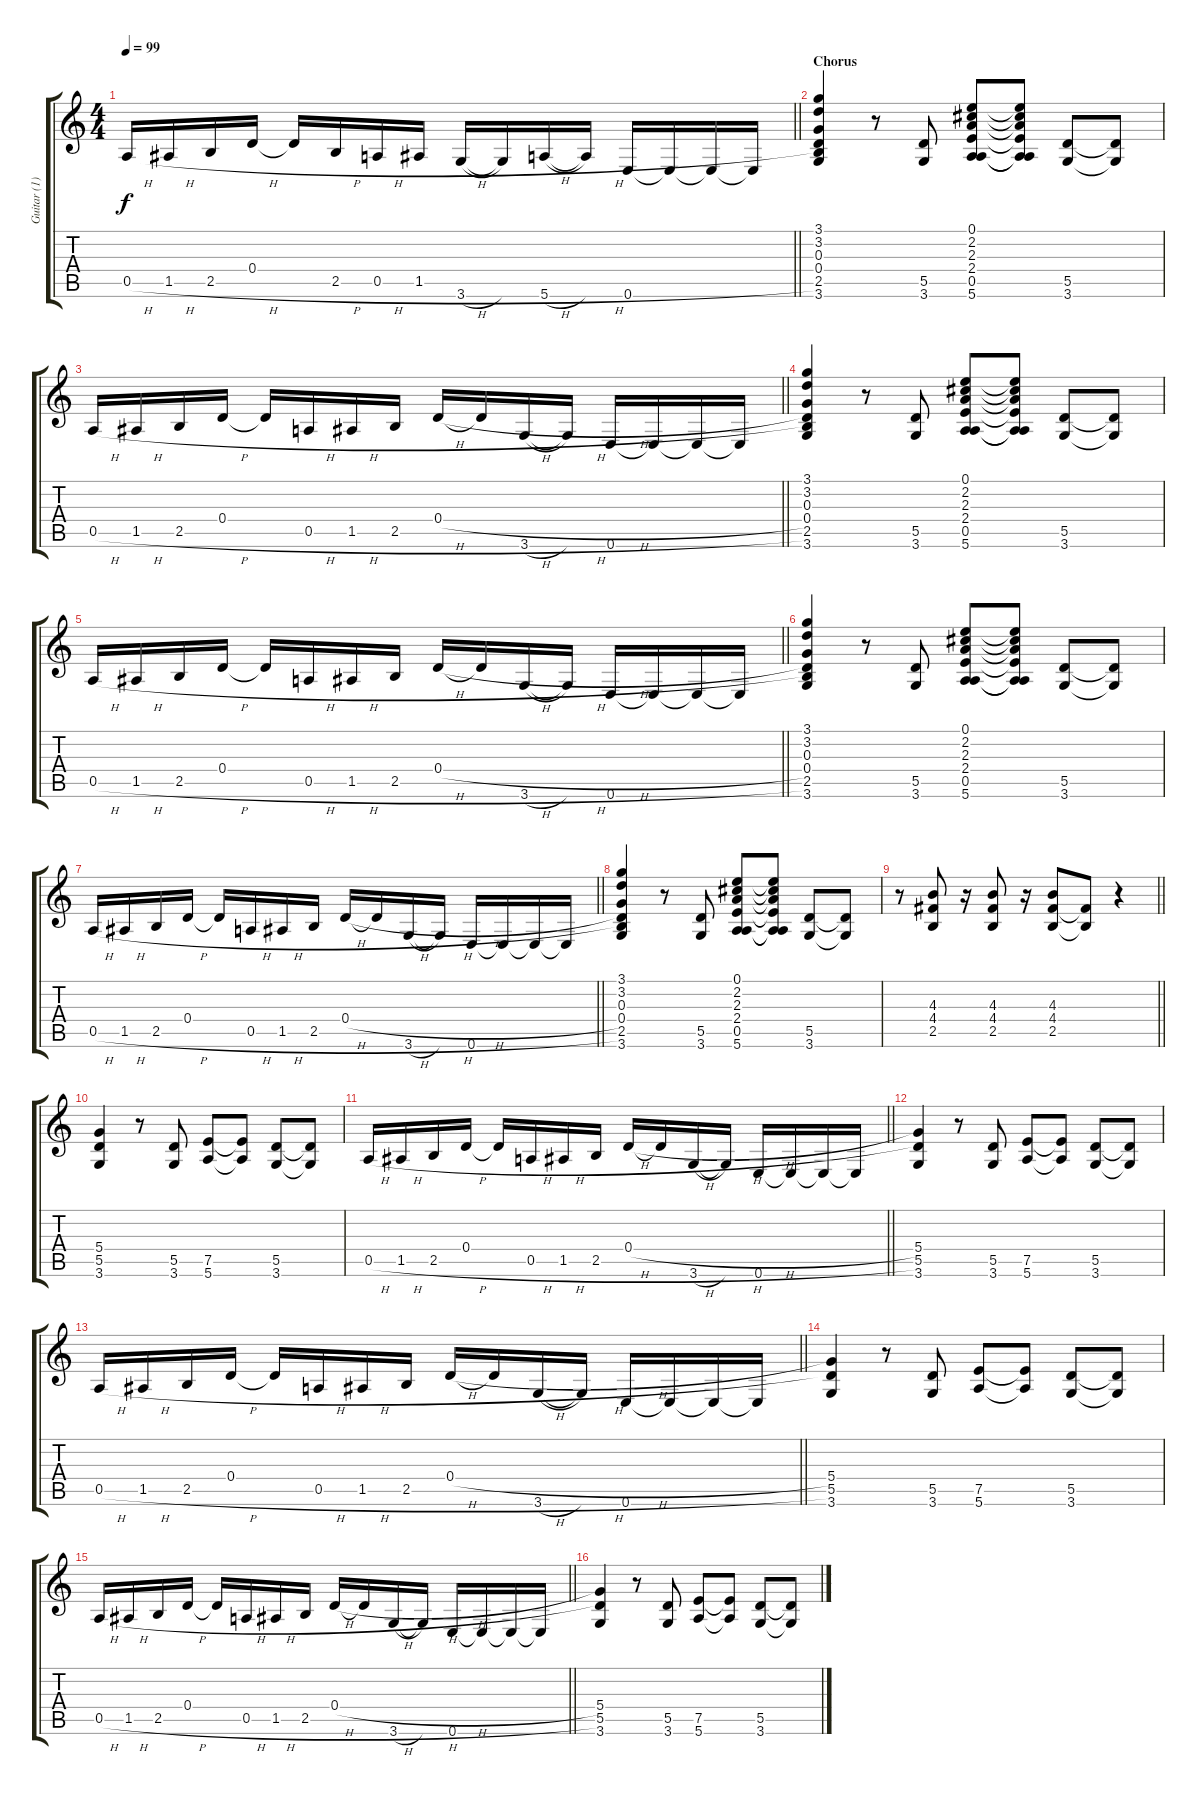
\track ("Guitar (1)" "Guitar (1)") {instrument acousticguitarsteel}
\staff {score tabs}
\tuning (E4 B3 G3 D3 A2 E2) {hide}
\ts (4 4)
\tempo 99
\clef g2
\barLineRight lightlight
\ks c
0.5{h}.16{dy f} 1.5{h}.16 2.5{h}.16 0.4.16 0.4{t}.16 2.5{h}.16 0.5{h}.16 1.5{h}.16 3.6{h}.16 3.6{t}.16 5.6{h}.16 5.6{t}.16 0.6.16 0.6{t}.16 0.6{t}.16 0.6{t}.16 |
\section ("" "Chorus")
(3.1 3.2 0.3 0.4 2.5 3.6).4 r.8 (5.5 3.6).8 (0.1 2.2 2.3 2.4 0.5 5.6).8 (0.1{t} 2.2{t} 2.3{t} 2.4{t} 0.5{t} 5.6{t}).8 (5.5 3.6).8 (5.5{t} 3.6{t}).8 |
\barLineRight lightlight
0.5{h}.16 1.5{h}.16 2.5{h}.16 0.4.16 0.4{t}.16 0.5{h}.16 1.5{h}.16 2.5{h}.16 0.4{h}.16 0.4{h t}.16 3.6{h}.16 3.6{t}.16 0.6.16 0.6{t}.16 0.6{t}.16 0.6{t}.16 |
(3.1 3.2 0.3 0.4 2.5 3.6).4 r.8 (5.5 3.6).8 (0.1 2.2 2.3 2.4 0.5 5.6).8 (0.1{t} 2.2{t} 2.3{t} 2.4{t} 0.5{t} 5.6{t}).8 (5.5 3.6).8 (5.5{t} 3.6{t}).8 |
\barLineRight lightlight
0.5{h}.16 1.5{h}.16 2.5{h}.16 0.4.16 0.4{t}.16 0.5{h}.16 1.5{h}.16 2.5{h}.16 0.4{h}.16 0.4{h t}.16 3.6{h}.16 3.6{t}.16 0.6.16 0.6{t}.16 0.6{t}.16 0.6{t}.16 |
(3.1 3.2 0.3 0.4 2.5 3.6).4 r.8 (5.5 3.6).8 (0.1 2.2 2.3 2.4 0.5 5.6).8 (0.1{t} 2.2{t} 2.3{t} 2.4{t} 0.5{t} 5.6{t}).8 (5.5 3.6).8 (5.5{t} 3.6{t}).8 |
\barLineRight lightlight
0.5{h}.16 1.5{h}.16 2.5{h}.16 0.4.16 0.4{t}.16 0.5{h}.16 1.5{h}.16 2.5{h}.16 0.4{h}.16 0.4{h t}.16 3.6{h}.16 3.6{t}.16 0.6.16 0.6{t}.16 0.6{t}.16 0.6{t}.16 |
(3.1 3.2 0.3 0.4 2.5 3.6).4 r.8 (5.5 3.6).8 (0.1 2.2 2.3 2.4 0.5 5.6).8 (0.1{t} 2.2{t} 2.3{t} 2.4{t} 0.5{t} 5.6{t}).8 (5.5 3.6).8 (5.5{t} 3.6{t}).8 |
\barLineRight lightlight
r.8 (4.3 4.4 2.5).8 r.16 (4.3 4.4 2.5).8 r.16 (4.3 4.4 2.5).8 (4.4{t} 2.5{t}).8 r.4 |
(5.4 5.5 3.6).4 r.8 (5.5 3.6).8 (7.5 5.6).8 (7.5{t} 5.6{t}).8 (5.5 3.6).8 (5.5{t} 3.6{t}).8 |
\barLineRight lightlight
0.5{h}.16 1.5{h}.16 2.5{h}.16 0.4.16 0.4{t}.16 0.5{h}.16 1.5{h}.16 2.5{h}.16 0.4{h}.16 0.4{h t}.16 3.6{h}.16 3.6{t}.16 0.6.16 0.6{t}.16 0.6{t}.16 0.6{t}.16 |
(5.4 5.5 3.6).4 r.8 (5.5 3.6).8 (7.5 5.6).8 (7.5{t} 5.6{t}).8 (5.5 3.6).8 (5.5{t} 3.6{t}).8 |
\barLineRight lightlight
0.5{h}.16 1.5{h}.16 2.5{h}.16 0.4.16 0.4{t}.16 0.5{h}.16 1.5{h}.16 2.5{h}.16 0.4{h}.16 0.4{h t}.16 3.6{h}.16 3.6{t}.16 0.6.16 0.6{t}.16 0.6{t}.16 0.6{t}.16 |
(5.4 5.5 3.6).4 r.8 (5.5 3.6).8 (7.5 5.6).8 (7.5{t} 5.6{t}).8 (5.5 3.6).8 (5.5{t} 3.6{t}).8 |
\barLineRight lightlight
0.5{h}.16 1.5{h}.16 2.5{h}.16 0.4.16 0.4{t}.16 0.5{h}.16 1.5{h}.16 2.5{h}.16 0.4{h}.16 0.4{h t}.16 3.6{h}.16 3.6{t}.16 0.6.16 0.6{t}.16 0.6{t}.16 0.6{t}.16 |
(5.4 5.5 3.6).4 r.8 (5.5 3.6).8 (7.5 5.6).8 (7.5{t} 5.6{t}).8 (5.5 3.6).8 (5.5{t} 3.6{t}).8
